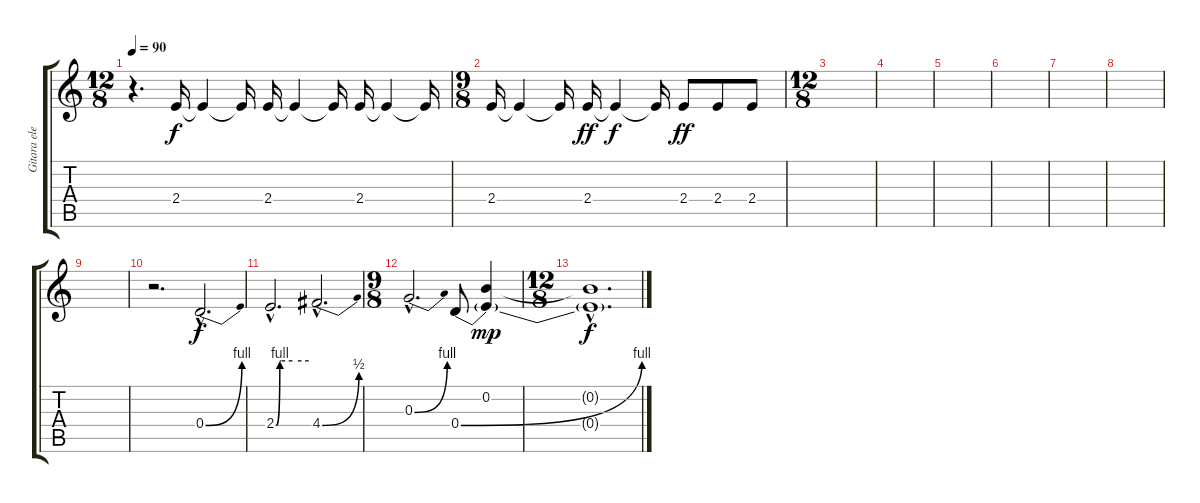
\track ("Gitara elektryczna" "Gitara ele") {instrument overdrivenguitar}
\staff {score tabs}
\tuning (E4 B3 G3 D3 A2 E2) {hide}
\ts (12 8)
\tempo 90
\clef g2
\ks c
r.4{d dy f} 2.4.16 2.4{t}.4{volume 9} 2.4{t}.16 2.4.16{volume 14} 2.4{t}.4{volume 10} 2.4{t}.16 2.4.16{volume 15} 2.4{t}.4{volume 11} 2.4{t}.16 |
\ts (9 8)
2.4.16{volume 16} 2.4{t}.4{volume 12} 2.4{t}.16 2.4.16{dy ff volume 16} 2.4{t}.4{dy f volume 13} 2.4{t}.16 2.4.8{dy ff volume 16} 2.4.8 2.4.8 |
\ts (12 8)
|
|
|
|
|
|
|
r.2{d} 0.4{be (bend 0 0 60 4) hac}.2{d dy f} |
2.4{be (custom 0 0 7 4 9 4 30 4 60 4) hac}.2{d} 4.4{be (bend 0 0 60 2) hac}.2{d} |
\ts (9 8)
0.3{be (bend 0 0 60 4) hac}.2{d} 0.4{be (bend 0 0 60 4)}.8 (0.2 0.4{t}).4{dy mp} |
\ts (12 8)
(0.2{hac t} 0.4{hac t}).1{d dy f}
